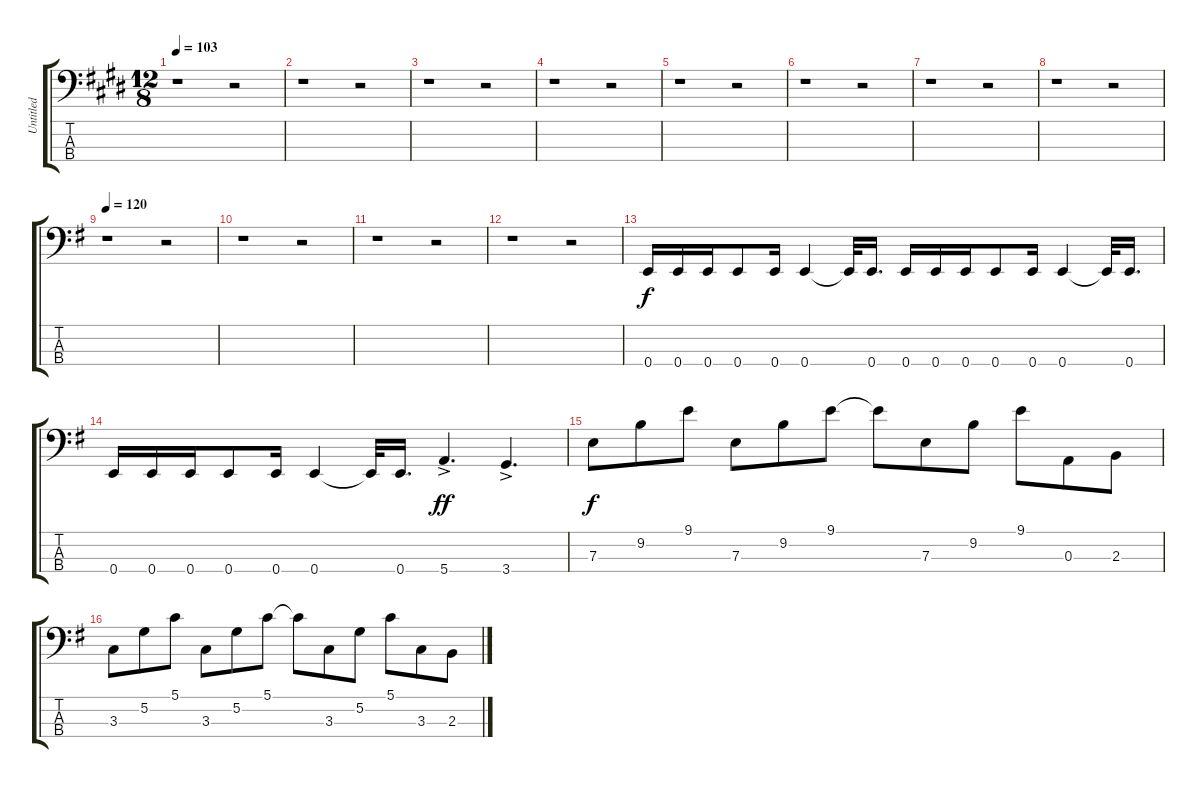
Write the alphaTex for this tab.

\track ("Untitled" "Untitled") {instrument electricbassfinger}
\staff {score tabs}
\tuning (G2 D2 A1 E1) {hide}
\ts (12 8)
\tempo 103
\clef f4
\ks e
r.1{dy f instrument electricbassfinger} r.2 |
\ks c#minor
r.1 r.2 |
r.1 r.2 |
r.1 r.2 |
r.1 r.2 |
r.1 r.2 |
r.1 r.2 |
r.1 r.2 |
\tempo 120
\ks g
r.1 r.2 |
r.1 r.2 |
r.1 r.2 |
r.1 r.2 |
0.4.16 0.4.16 0.4.16 0.4.8 0.4.16 0.4.4 0.4{t}.32 0.4.16{d} 0.4.16 0.4.16 0.4.16 0.4.8 0.4.16 0.4.4 0.4{t}.32 0.4.16{d} |
0.4.16 0.4.16 0.4.16 0.4.8 0.4.16 0.4.4 0.4{t}.32 0.4.16{d} 5.4{ac}.4{d dy ff} 3.4{ac}.4{d} |
7.3.8{dy f} 9.2.8 9.1.8 7.3.8 9.2.8 9.1.8 9.1{t}.8 7.3.8 9.2.8 9.1.8 0.3.8 2.3.8 |
3.3.8 5.2.8 5.1.8 3.3.8 5.2.8 5.1.8 5.1{t}.8 3.3.8 5.2.8 5.1.8 3.3.8 2.3.8
